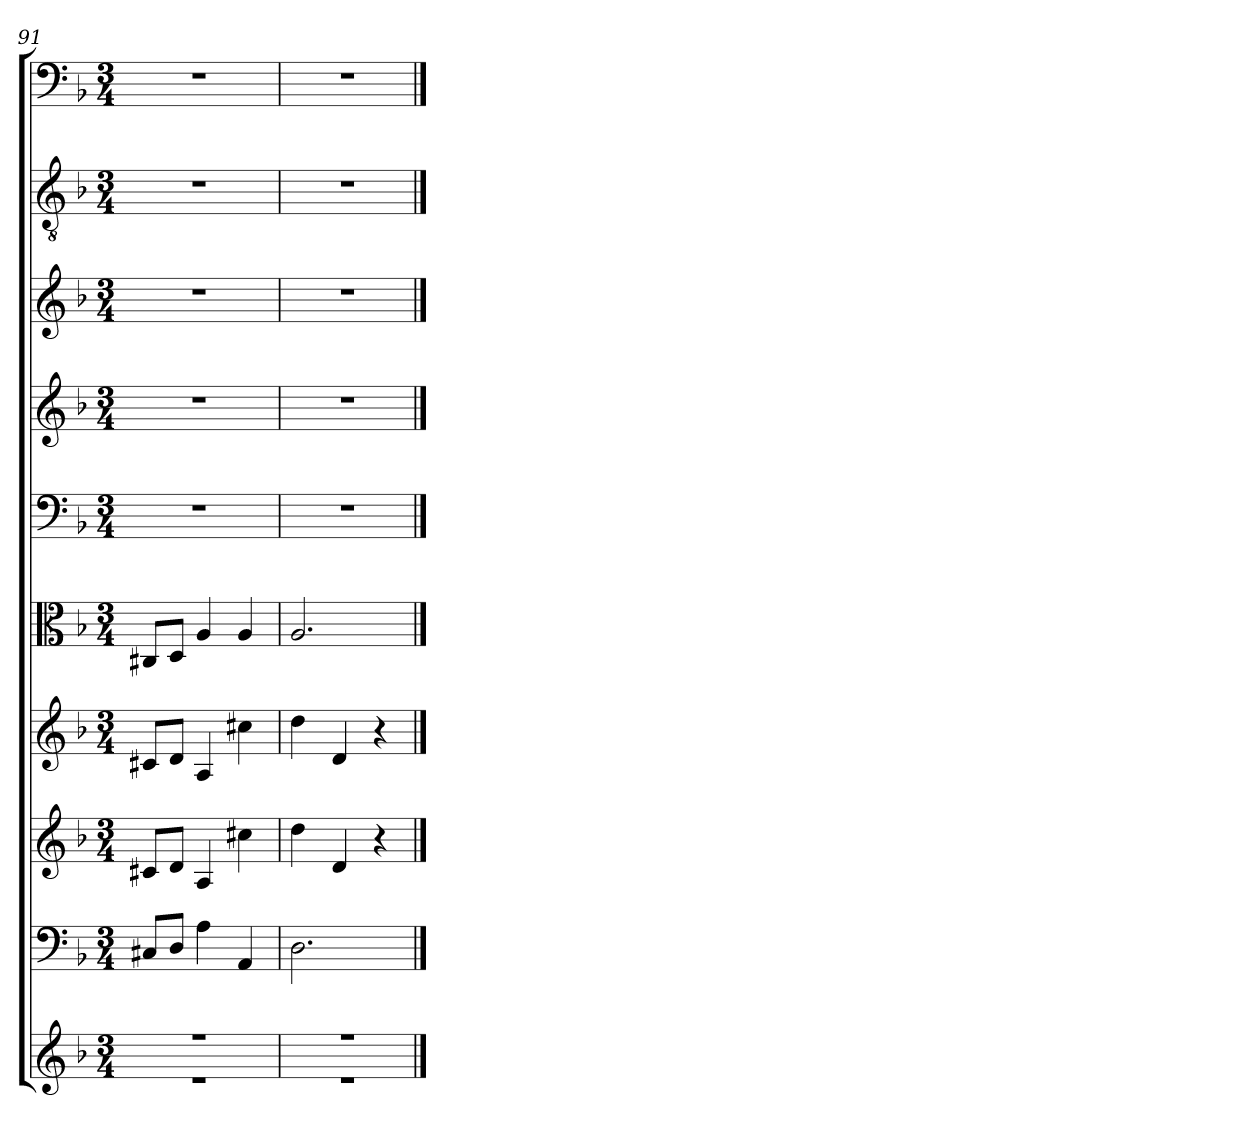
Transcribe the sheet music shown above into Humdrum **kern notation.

**kern	**kern	**kern	**kern	**kern	**kern	**kern	**kern	**kern	**kern
*part10	*part9	*part8	*part7	*part6	*part5	*part4	*part3	*part2	*part1
*staff10	*staff9	*staff8	*staff7	*staff6	*staff5	*staff4	*staff3	*staff2	*staff1
*clefG2	*clefF4	*clefG2	*clefG2	*clefC3	*clefF4	*clefG2	*clefG2	*clefGv2	*clefF4
*k[b-]	*k[b-]	*k[b-]	*k[b-]	*k[b-]	*k[b-]	*k[b-]	*k[b-]	*k[b-]	*k[b-]
*d:	*d:	*d:	*d:	*d:	*d:	*d:	*d:	*d:	*d:
*M3/4	*M3/4	*M3/4	*M3/4	*M3/4	*M3/4	*M3/4	*M3/4	*M3/4	*M3/4
=91	=91	=91	=91	=91	=91	=91	=91	=91	=91
*^	*	*	*	*	*	*	*	*	*
2.r	2.r	8C#X/L	8c#X/L	8c#X/L	8C#X/L	2.r	2.r	2.r	2.r	2.r
.	.	8D/J	8d/J	8d/J	8D/J	.	.	.	.	.
.	.	4A\	4A/	4A/	4A/	.	.	.	.	.
.	.	4AA/	4cc#X\	4cc#X\	4A/	.	.	.	.	.
=92	=92	=92	=92	=92	=92	=92	=92	=92	=92	=92
2.r	2.r	2.D\	4dd\	4dd\	2.A/	2.r	2.r	2.r	2.r	2.r
.	.	.	4d/	4d/	.	.	.	.	.	.
.	.	.	4r	4r	.	.	.	.	.	.
*v	*v	*	*	*	*	*	*	*	*	*
==	==	==	==	==	==	==	==	==	==
*-	*-	*-	*-	*-	*-	*-	*-	*-	*-
